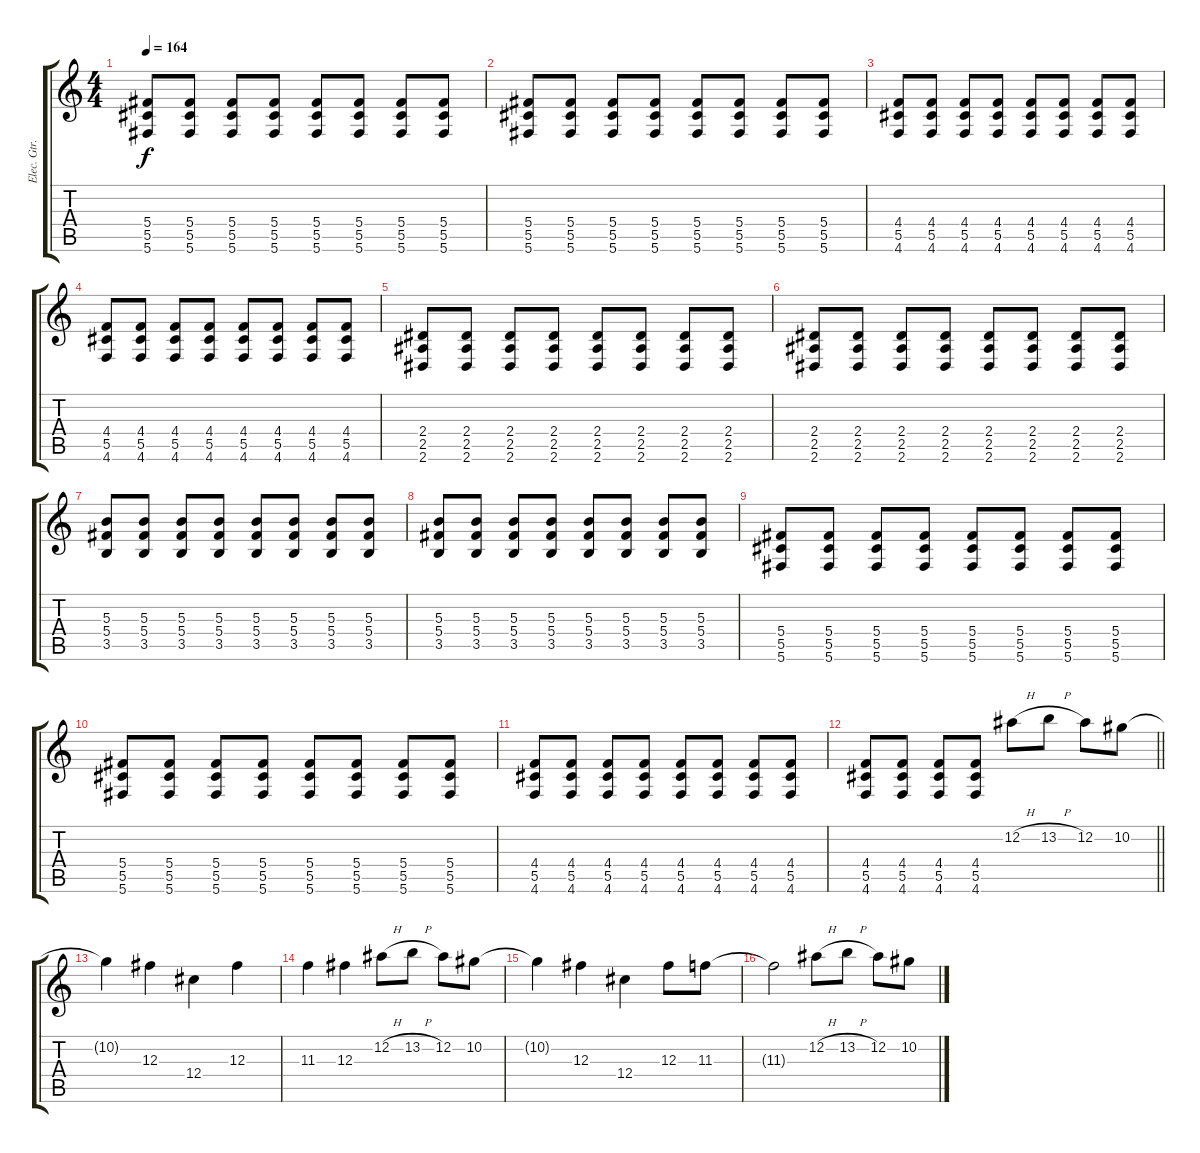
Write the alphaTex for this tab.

\track ("Elec. Gtr. 2" "Elec. Gtr.") {instrument distortionguitar}
\staff {score tabs}
\tuning (Eb4 Bb3 Gb3 Db3 Ab2 Db2) {hide}
\ts (4 4)
\tempo 164
\clef g2
\ks c
(5.4 5.5 5.6).8{dy f} (5.4 5.5 5.6).8 (5.4 5.5 5.6).8 (5.4 5.5 5.6).8 (5.4 5.5 5.6).8 (5.4 5.5 5.6).8 (5.4 5.5 5.6).8 (5.4 5.5 5.6).8 |
(5.4 5.5 5.6).8 (5.4 5.5 5.6).8 (5.4 5.5 5.6).8 (5.4 5.5 5.6).8 (5.4 5.5 5.6).8 (5.4 5.5 5.6).8 (5.4 5.5 5.6).8 (5.4 5.5 5.6).8 |
(4.4 5.5 4.6).8 (4.4 5.5 4.6).8 (4.4 5.5 4.6).8 (4.4 5.5 4.6).8 (4.4 5.5 4.6).8 (4.4 5.5 4.6).8 (4.4 5.5 4.6).8 (4.4 5.5 4.6).8 |
(4.4 5.5 4.6).8 (4.4 5.5 4.6).8 (4.4 5.5 4.6).8 (4.4 5.5 4.6).8 (4.4 5.5 4.6).8 (4.4 5.5 4.6).8 (4.4 5.5 4.6).8 (4.4 5.5 4.6).8 |
(2.4 2.5 2.6).8 (2.4 2.5 2.6).8 (2.4 2.5 2.6).8 (2.4 2.5 2.6).8 (2.4 2.5 2.6).8 (2.4 2.5 2.6).8 (2.4 2.5 2.6).8 (2.4 2.5 2.6).8 |
(2.4 2.5 2.6).8 (2.4 2.5 2.6).8 (2.4 2.5 2.6).8 (2.4 2.5 2.6).8 (2.4 2.5 2.6).8 (2.4 2.5 2.6).8 (2.4 2.5 2.6).8 (2.4 2.5 2.6).8 |
(5.3 5.4 3.5).8 (5.3 5.4 3.5).8 (5.3 5.4 3.5).8 (5.3 5.4 3.5).8 (5.3 5.4 3.5).8 (5.3 5.4 3.5).8 (5.3 5.4 3.5).8 (5.3 5.4 3.5).8 |
(5.3 5.4 3.5).8 (5.3 5.4 3.5).8 (5.3 5.4 3.5).8 (5.3 5.4 3.5).8 (5.3 5.4 3.5).8 (5.3 5.4 3.5).8 (5.3 5.4 3.5).8 (5.3 5.4 3.5).8 |
(5.4 5.5 5.6).8 (5.4 5.5 5.6).8 (5.4 5.5 5.6).8 (5.4 5.5 5.6).8 (5.4 5.5 5.6).8 (5.4 5.5 5.6).8 (5.4 5.5 5.6).8 (5.4 5.5 5.6).8 |
(5.4 5.5 5.6).8 (5.4 5.5 5.6).8 (5.4 5.5 5.6).8 (5.4 5.5 5.6).8 (5.4 5.5 5.6).8 (5.4 5.5 5.6).8 (5.4 5.5 5.6).8 (5.4 5.5 5.6).8 |
(4.4 5.5 4.6).8 (4.4 5.5 4.6).8 (4.4 5.5 4.6).8 (4.4 5.5 4.6).8 (4.4 5.5 4.6).8 (4.4 5.5 4.6).8 (4.4 5.5 4.6).8 (4.4 5.5 4.6).8 |
\barLineRight lightlight
(4.4 5.5 4.6).8 (4.4 5.5 4.6).8 (4.4 5.5 4.6).8 (4.4 5.5 4.6).8 12.2{h}.8 13.2{h}.8 12.2.8 10.2.8 |
\section ("" "")
10.2{t}.4 12.3.4 12.4.4 12.3.4 |
11.3.4 12.3.4 12.2{h}.8 13.2{h}.8 12.2.8 10.2.8 |
10.2{t}.4 12.3.4 12.4.4 12.3.8 11.3.8 |
11.3{t}.2 12.2{h}.8 13.2{h}.8 12.2.8 10.2.8
